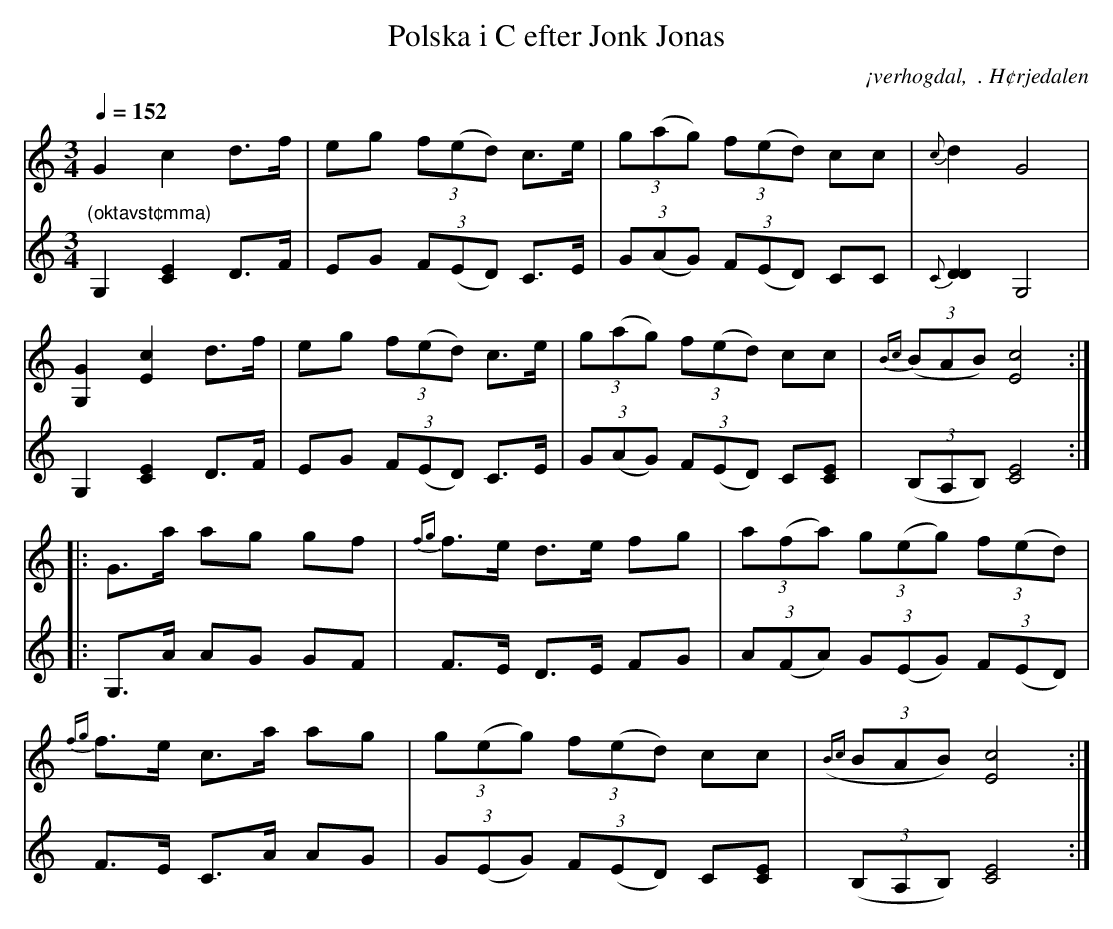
X:1
T:Polska i C efter Jonk Jonas
O:¡verhogdal,  . H¢rjedalen
Q:1/4=152
M:3/4
L:1/8
K:C
V:1
G2 c2 d>f|eg (3f(ed) c>e|(3g(ag) (3f(ed) cc|{c}d2G4|!
[G,2G2] [E2c2] d>f|eg (3f(ed) c>e|(3g(ag) (3f(ed) cc|{Bc}((3BAB) [E4c4]::!
G>a ag gf|{fg}f>e d>e fg|(3a(fa) (3g(eg) (3f(ed)|!
{fg}f>e c>a ag|(3g(eg) (3f(ed) cc|({Bc}(3BAB) [E4c4]:|]
V:2
"(oktavst¢mma)"G,2 [C2E2] D>F|EG (3F(ED) C>E|(3G(AG) (3F(ED) CC|{C}[D2D2]G,4|!
G,2 [C2E2] D>F|EG (3F(ED) C>E|(3G(AG) (3F(ED) C[CE]|((3B,A,B,) [C4E4]::!
G,>A AG GF|F>E D>E FG|(3A(FA) (3G(EG) (3F(ED)|!
F>E C>A AG|(3G(EG) (3F(ED) C[CE]|((3B,A,B,) [C4E4]:|]
